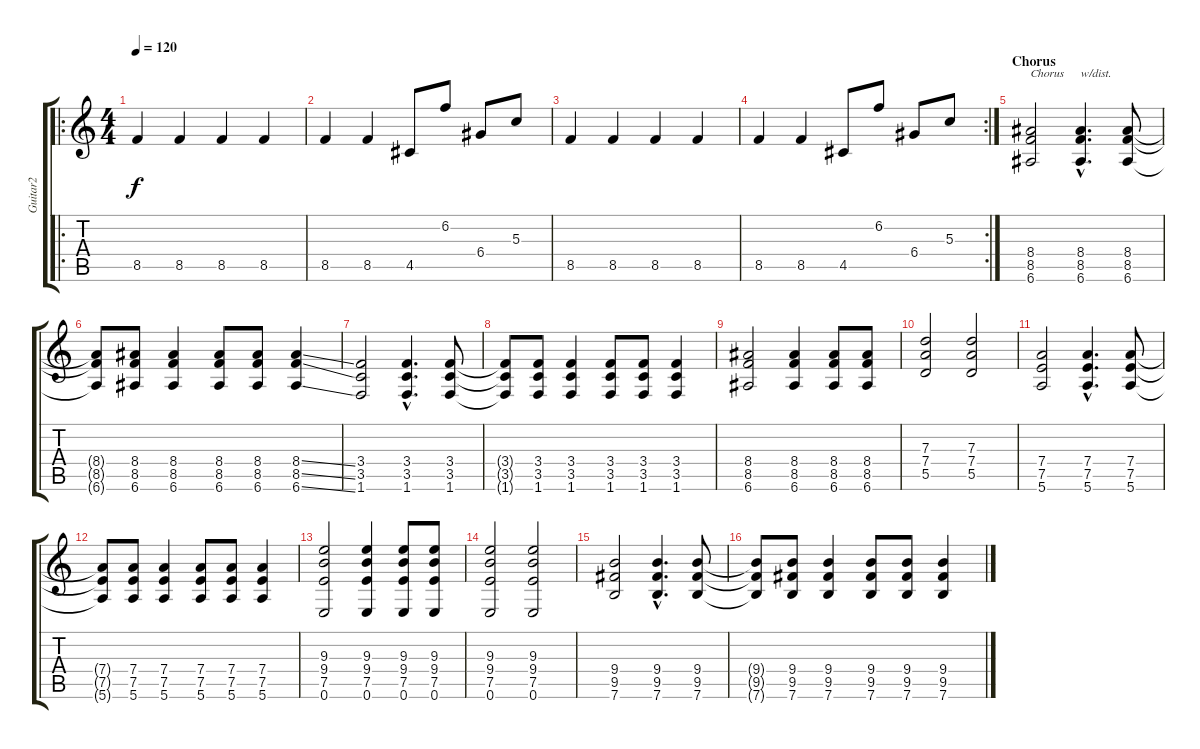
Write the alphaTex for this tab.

\track ("Guitar2" "Guitar2") {instrument acousticguitarsteel}
\staff {score tabs}
\tuning (E4 B3 G3 D3 A2 E2) {hide}
\ro
\ts (4 4)
\tempo 120
\clef g2
\ks c
8.5.4{dy f} 8.5.4 8.5.4 8.5.4 |
8.5.4 8.5.4 4.5.8 6.2.8 6.4.8 5.3.8 |
8.5.4 8.5.4 8.5.4 8.5.4 |
\rc 2
8.5.4 8.5.4 4.5.8 6.2.8 6.4.8 5.3.8 |
\section ("" "Chorus")
(8.4 8.5 6.6).2{txt "Chorus" instrument overdrivenguitar} (8.4{hac} 8.5{hac} 6.6{hac}).4{d txt "w/dist." instrument overdrivenguitar} (8.4 8.5 6.6).8{instrument overdrivenguitar} |
(8.4{t} 8.5{t} 6.6{t}).8 (8.4 8.5 6.6).8{instrument overdrivenguitar} (8.4 8.5 6.6).4{instrument overdrivenguitar} (8.4 8.5 6.6).8{instrument overdrivenguitar} (8.4 8.5 6.6).8{instrument overdrivenguitar} (8.4{ss} 8.5{ss} 6.6{ss}).4{instrument overdrivenguitar} |
(3.4 3.5 1.6).2{instrument overdrivenguitar} (3.4{hac} 3.5{hac} 1.6{hac}).4{d instrument overdrivenguitar} (3.4 3.5 1.6).8{instrument overdrivenguitar} |
(3.4{t} 3.5{t} 1.6{t}).8 (3.4 3.5 1.6).8{instrument overdrivenguitar} (3.4 3.5 1.6).4{instrument overdrivenguitar} (3.4 3.5 1.6).8{instrument overdrivenguitar} (3.4 3.5 1.6).8{instrument overdrivenguitar} (3.4 3.5 1.6).4{instrument overdrivenguitar} |
(8.4 8.5 6.6).2{instrument overdrivenguitar} (8.4 8.5 6.6).4{instrument overdrivenguitar} (8.4 8.5 6.6).8{instrument overdrivenguitar} (8.4 8.5 6.6).8{instrument overdrivenguitar} |
(7.3 7.4 5.5).2{instrument overdrivenguitar} (7.3 7.4 5.5).2{instrument overdrivenguitar} |
(7.4 7.5 5.6).2{instrument overdrivenguitar} (7.4{hac} 7.5{hac} 5.6{hac}).4{d instrument overdrivenguitar} (7.4 7.5 5.6).8{instrument overdrivenguitar} |
(7.4{t} 7.5{t} 5.6{t}).8 (7.4 7.5 5.6).8{instrument overdrivenguitar} (7.4 7.5 5.6).4{instrument overdrivenguitar} (7.4 7.5 5.6).8{instrument overdrivenguitar} (7.4 7.5 5.6).8{instrument overdrivenguitar} (7.4 7.5 5.6).4{instrument overdrivenguitar} |
(9.3 9.4 7.5 0.6).2{instrument overdrivenguitar} (9.3 9.4 7.5 0.6).4{instrument overdrivenguitar} (9.3 9.4 7.5 0.6).8{instrument overdrivenguitar} (9.3 9.4 7.5 0.6).8{instrument overdrivenguitar} |
(9.3 9.4 7.5 0.6).2{instrument overdrivenguitar} (9.3 9.4 7.5 0.6).2{instrument overdrivenguitar} |
(9.4 9.5 7.6).2{instrument overdrivenguitar} (9.4{hac} 9.5{hac} 7.6{hac}).4{d instrument overdrivenguitar} (9.4 9.5 7.6).8{instrument overdrivenguitar} |
(9.4{t} 9.5{t} 7.6{t}).8 (9.4 9.5 7.6).8{instrument overdrivenguitar} (9.4 9.5 7.6).4{instrument overdrivenguitar} (9.4 9.5 7.6).8{instrument overdrivenguitar} (9.4 9.5 7.6).8{instrument overdrivenguitar} (9.4 9.5 7.6).4{instrument overdrivenguitar}
